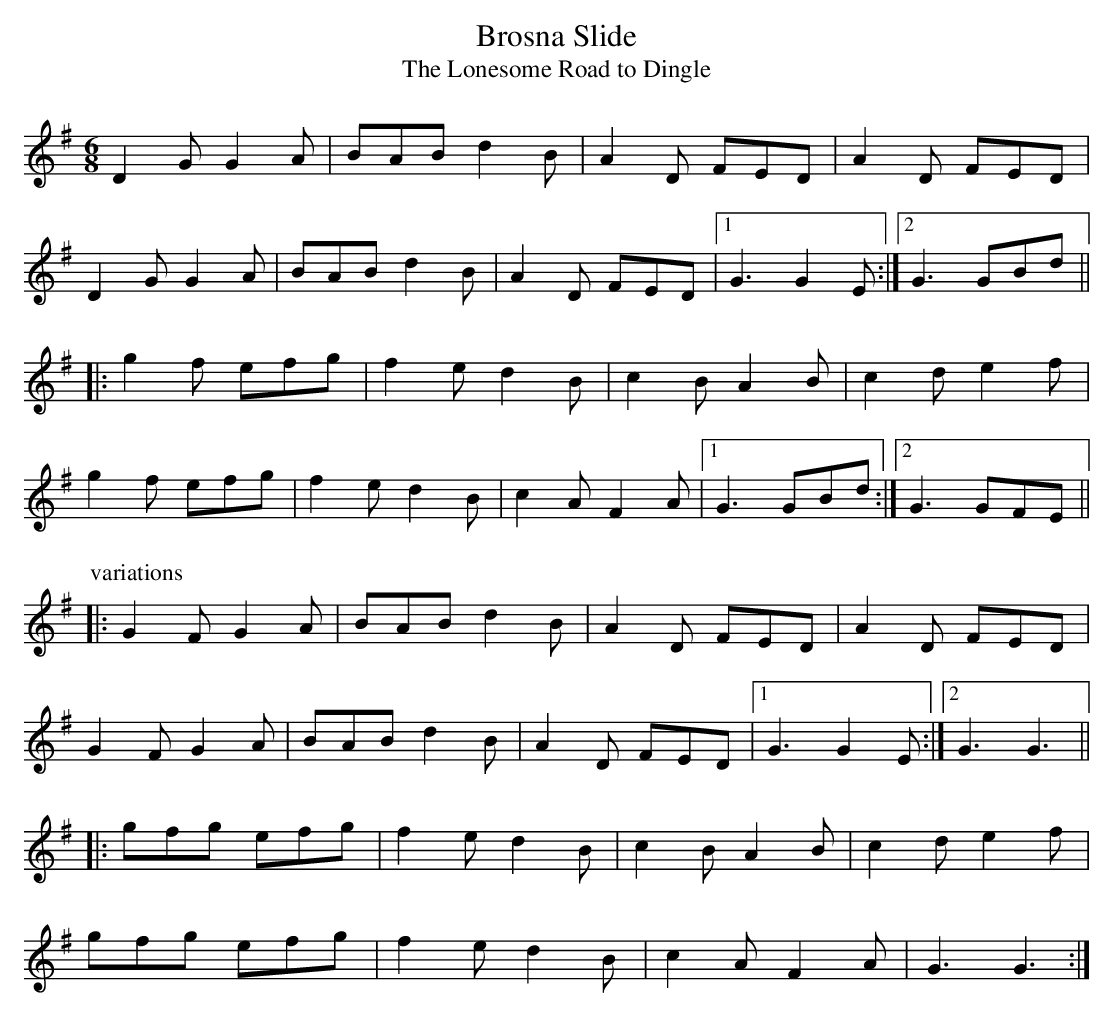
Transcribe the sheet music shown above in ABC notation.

X:1
T:Brosna Slide
T:Lonesome Road to Dingle, The
M:6/8
L:1/8
K:G
D2G G2A | BAB d2B | A2D FED | A2D FED |
D2G G2A | BAB d2B | A2D FED |1 G3 G2E :|2 G3 GBd ||
|: g2f efg | f2e d2B | c2B A2B | c2d e2f |
g2f efg | f2e d2B | c2A F2A |1 G3 GBd :|2 G3 GFE ||
P:variations
|: G2F G2A | BAB d2B | A2D FED | A2D FED |
G2F G2A | BAB d2B | A2D FED |1 G3 G2E :|2 G3 G3 ||
|: gfg efg | f2e d2B | c2B A2B | c2d e2f |
gfg efg | f2e d2B | c2A F2A | G3 G3 :|
